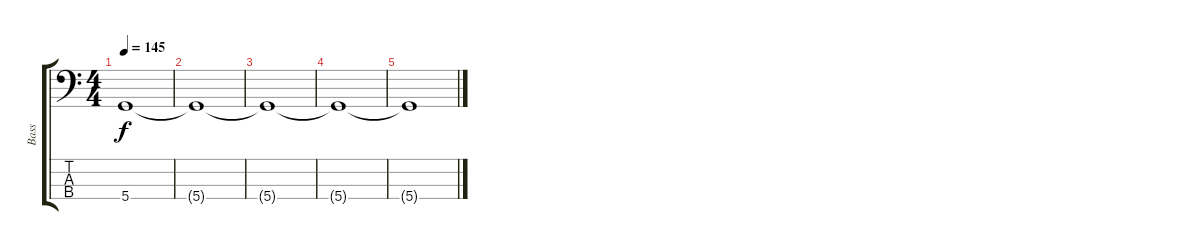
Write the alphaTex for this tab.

\track ("Bass" "Bass") {instrument electricbasspick}
\staff {score tabs}
\tuning (F2 C2 G1 D1) {hide}
\ts (4 4)
\tempo 145
\clef f4
\ks c
5.4.1{dy f} |
5.4{t}.1 |
5.4{t}.1 |
5.4{t}.1 |
5.4{t}.1
